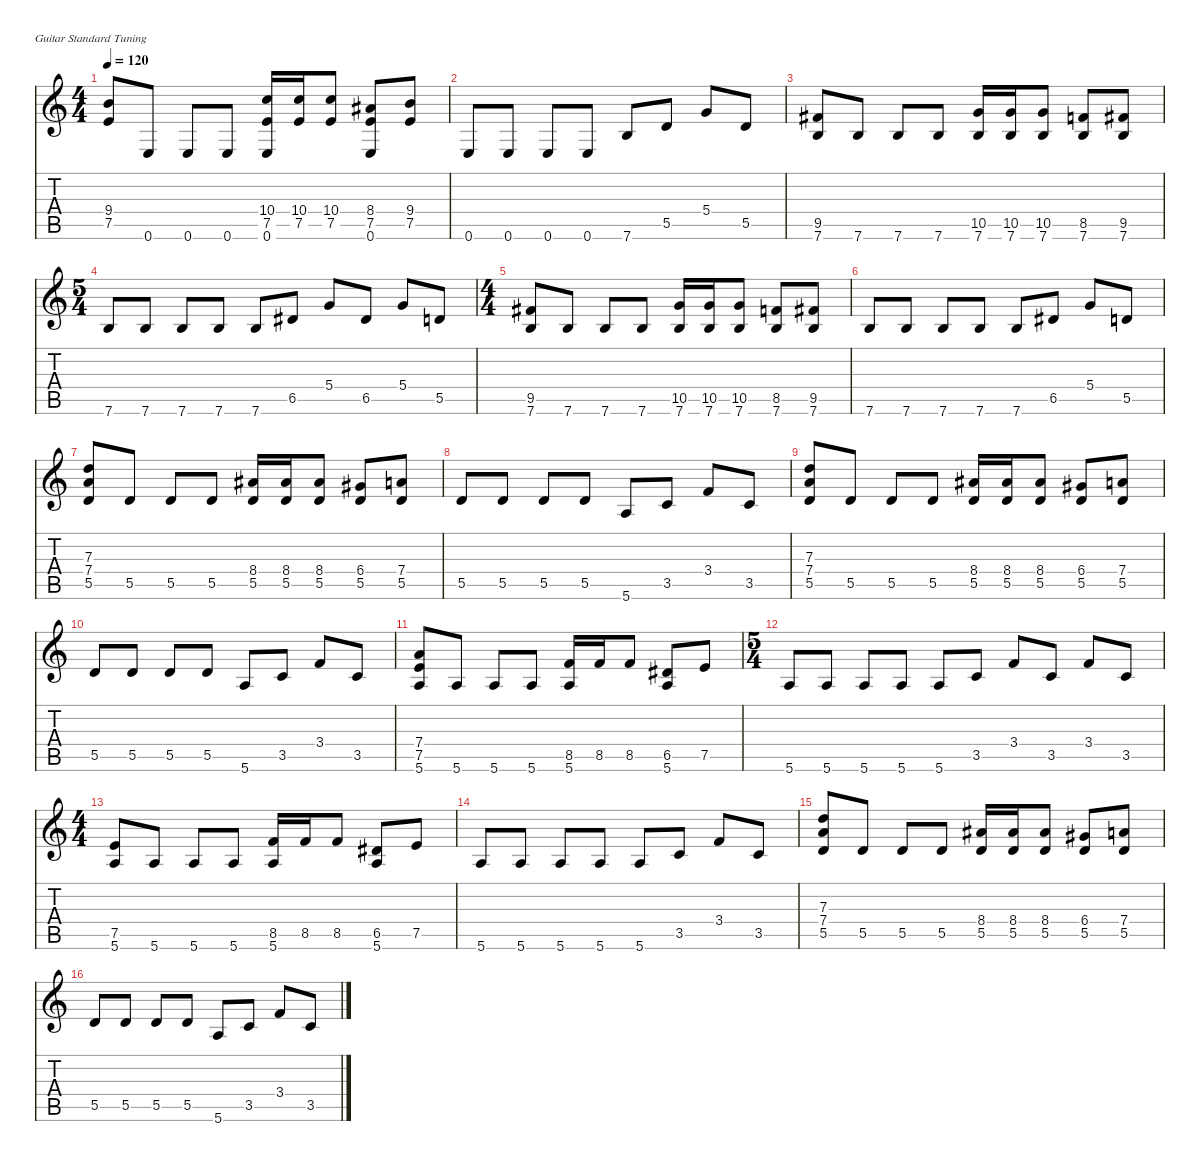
\defaultSystemsLayout 4
\hideDynamics
\bracketExtendMode nobrackets
\singleTrackTrackNamePolicy hidden
\multiTrackTrackNamePolicy hidden
\otherSystemsTrackNameOrientation horizontal
\track ("Hetfield" "dist.guit.") {instrument distortionguitar}
\staff {score tabs}
\tuning (E4 B3 G3 D3 A2 E2)
\ts (4 4)
\tempo 120
\clef g2
\ks c
(9.4 7.5).8{dy f beam Up} 0.6.8{beam Up} 0.6.8{beam Up} 0.6.8{beam Up} (10.4 7.5 0.6).16{beam Up} (10.4 7.5).16{beam Up} (10.4 7.5).8{beam Up} (8.4{acc #} 7.5 0.6).8{beam Up} (9.4 7.5).8{beam Up} |
0.6.8{beam Up} 0.6.8{beam Up} 0.6.8{beam Up} 0.6.8{beam Up} 7.6.8{beam Up} 5.5.8{beam Up} 5.4.8{beam Up} 5.5.8{beam Up} |
(9.5{acc #} 7.6).8{beam Up} 7.6.8{beam Up} 7.6.8{beam Up} 7.6.8{beam Up} (10.5 7.6).16{beam Up} (10.5 7.6).16{beam Up} (10.5 7.6).8{beam Up} (8.5 7.6).8{beam Up} (9.5{acc #} 7.6).8{beam Up} |
\ts (5 4)
7.6.8{beam Up} 7.6.8{beam Up} 7.6.8{beam Up} 7.6.8{beam Up} 7.6.8{beam Up} 6.5{acc #}.8{beam Up} 5.4.8{beam Up} 6.5{acc #}.8{beam Up} 5.4.8{beam Up} 5.5.8{beam Up} |
\ts (4 4)
(9.5{acc #} 7.6).8{beam Up} 7.6.8{beam Up} 7.6.8{beam Up} 7.6.8{beam Up} (10.5 7.6).16{beam Up} (10.5 7.6).16{beam Up} (10.5 7.6).8{beam Up} (8.5 7.6).8{beam Up} (9.5{acc #} 7.6).8{beam Up} |
7.6.8{beam Up} 7.6.8{beam Up} 7.6.8{beam Up} 7.6.8{beam Up} 7.6.8{beam Up} 6.5{acc #}.8{beam Up} 5.4.8{beam Up} 5.5.8{beam Up} |
(7.3 7.4 5.5).8{beam Up} 5.5.8{beam Up} 5.5.8{beam Up} 5.5.8{beam Up} (8.4{acc #} 5.5).16{beam Up} (8.4{acc #} 5.5).16{beam Up} (8.4{acc #} 5.5).8{beam Up} (6.4{acc #} 5.5).8{beam Up} (7.4 5.5).8{beam Up} |
5.5.8{beam Up} 5.5.8{beam Up} 5.5.8{beam Up} 5.5.8{beam Up} 5.6.8{beam Up} 3.5.8{beam Up} 3.4.8{beam Up} 3.5.8{beam Up} |
(7.3 7.4 5.5).8{beam Up} 5.5.8{beam Up} 5.5.8{beam Up} 5.5.8{beam Up} (8.4{acc #} 5.5).16{beam Up} (8.4{acc #} 5.5).16{beam Up} (8.4{acc #} 5.5).8{beam Up} (6.4{acc #} 5.5).8{beam Up} (7.4 5.5).8{beam Up} |
5.5.8{beam Up} 5.5.8{beam Up} 5.5.8{beam Up} 5.5.8{beam Up} 5.6.8{beam Up} 3.5.8{beam Up} 3.4.8{beam Up} 3.5.8{beam Up} |
(7.4 7.5 5.6).8{beam Up} 5.6.8{beam Up} 5.6.8{beam Up} 5.6.8{beam Up} (8.5 5.6).16{beam Up} 8.5.16{beam Up} 8.5.8{beam Up} (6.5{acc #} 5.6).8{beam Up} 7.5.8{beam Up} |
\ts (5 4)
5.6.8{beam Up} 5.6.8{beam Up} 5.6.8{beam Up} 5.6.8{beam Up} 5.6.8{beam Up} 3.5.8{beam Up} 3.4.8{beam Up} 3.5.8{beam Up} 3.4.8{beam Up} 3.5.8{beam Up} |
\ts (4 4)
(7.5 5.6).8{beam Up} 5.6.8{beam Up} 5.6.8{beam Up} 5.6.8{beam Up} (8.5 5.6).16{beam Up} 8.5.16{beam Up} 8.5.8{beam Up} (6.5{acc #} 5.6).8{beam Up} 7.5.8{beam Up} |
5.6.8{beam Up} 5.6.8{beam Up} 5.6.8{beam Up} 5.6.8{beam Up} 5.6.8{beam Up} 3.5.8{beam Up} 3.4.8{beam Up} 3.5.8{beam Up} |
(7.3 7.4 5.5).8{beam Up} 5.5.8{beam Up} 5.5.8{beam Up} 5.5.8{beam Up} (8.4{acc #} 5.5).16{beam Up} (8.4{acc #} 5.5).16{beam Up} (8.4{acc #} 5.5).8{beam Up} (6.4{acc #} 5.5).8{beam Up} (7.4 5.5).8{beam Up} |
5.5.8{beam Up} 5.5.8{beam Up} 5.5.8{beam Up} 5.5.8{beam Up} 5.6.8{beam Up} 3.5.8{beam Up} 3.4.8{beam Up} 3.5.8{beam Up}
